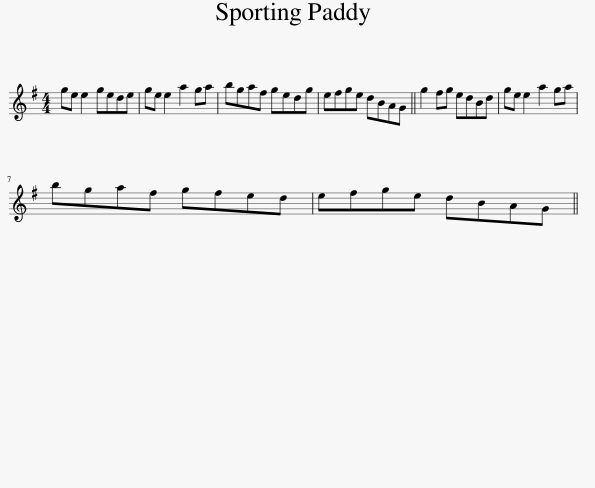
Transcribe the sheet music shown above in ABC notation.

X:1
L:1/8
M:4/4
I:linebreak $
K:G
V:1 treble
V:1
 ge e2 gede | ge e2 a2 ga | bgaf gedg | efge dBAG || g2 fg edBd | %5
 ge e2 a2 ga |$ bgaf gfed | efge dBAG || %8
